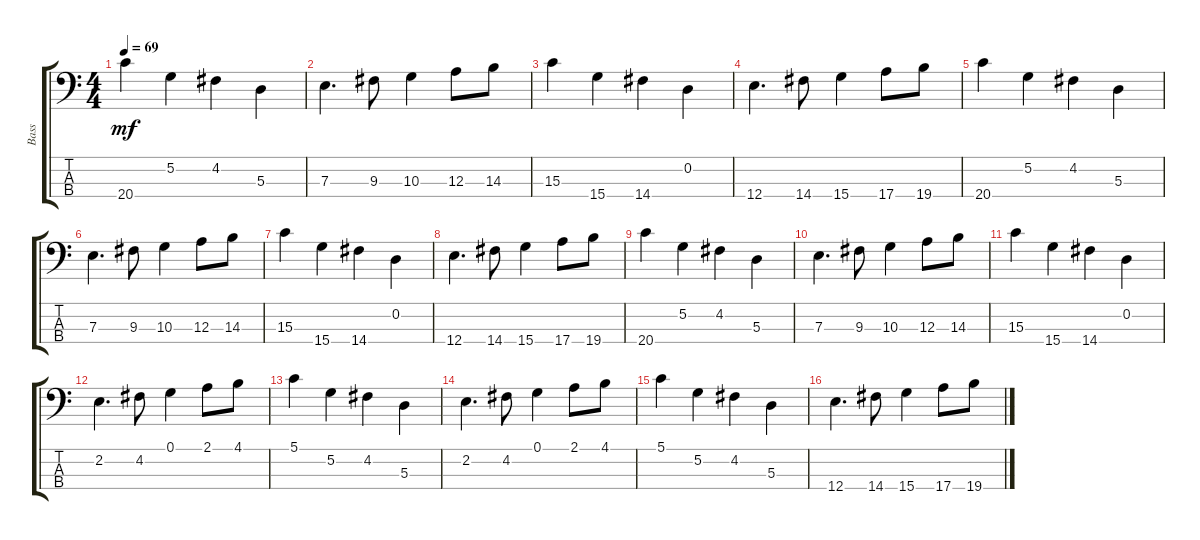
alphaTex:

\track ("Bass" "Bass") {instrument fretlessbass}
\staff {score tabs}
\tuning (G2 D2 A1 E1) {hide}
\ts (4 4)
\tempo 69
\clef f4
\ks c
20.4.4{dy mf} 5.2.4 4.2.4 5.3.4 |
7.3.4{d} 9.3.8 10.3.4 12.3.8 14.3.8 |
15.3.4 15.4.4 14.4.4 0.2.4 |
12.4.4{d} 14.4.8 15.4.4 17.4.8 19.4.8 |
20.4.4 5.2.4 4.2.4 5.3.4 |
7.3.4{d} 9.3.8 10.3.4 12.3.8 14.3.8 |
15.3.4 15.4.4 14.4.4 0.2.4 |
12.4.4{d} 14.4.8 15.4.4 17.4.8 19.4.8 |
20.4.4 5.2.4 4.2.4 5.3.4 |
7.3.4{d} 9.3.8 10.3.4 12.3.8 14.3.8 |
15.3.4 15.4.4 14.4.4 0.2.4 |
2.2.4{d} 4.2.8 0.1.4 2.1.8 4.1.8 |
5.1.4 5.2.4 4.2.4 5.3.4 |
2.2.4{d} 4.2.8 0.1.4 2.1.8 4.1.8 |
5.1.4 5.2.4 4.2.4 5.3.4 |
12.4.4{d} 14.4.8 15.4.4 17.4.8 19.4.8
